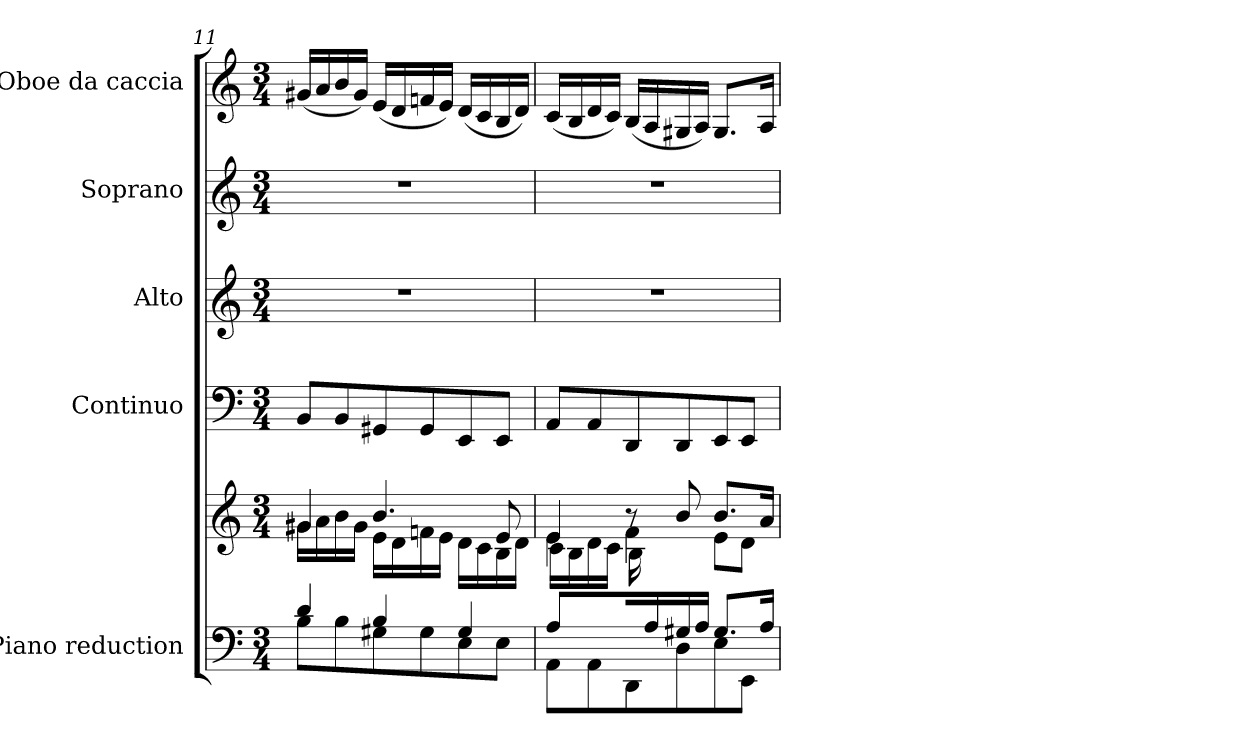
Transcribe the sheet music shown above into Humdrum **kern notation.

**kern	**kern	**kern	**kern	**kern	**kern
*part5	*part5	*part4	*part3	*part2	*part1
*staff6	*staff5	*staff4	*staff3	*staff2	*staff1
*I"Piano reduction	*	*I"Continuo	*I"Alto	*I"Soprano	*I"Oboe da caccia
*I'Pno	*	*	*	*	*I'Ob
*clefF4	*clefG2	*clefF4	*clefG2	*clefG2	*clefG2
*k[]	*k[]	*k[]	*k[]	*k[]	*k[]
*M3/4	*M3/4	*M3/4	*M3/4	*M3/4	*M3/4
=11	=11	=11	=11	=11	=11
*^	*^	*	*	*	*
4d/	8B\L	4g#X/	16g#\LL	8BB/L	2.r	2.r	(<16g#X/LL
.	.	.	16a\	.	.	.	16a/
.	8B\	.	16b\	8BB/	.	.	16b/
.	.	.	16g#\JJ	.	.	.	16g#/JJ)
4B/	8G#X\	4.b/	16e\LL	8GG#X/	.	.	(<16e/LL
.	.	.	16d\	.	.	.	16d/
.	8G#\	.	16fn\	8GG#/	.	.	16fn/
.	.	.	16e\JJ	.	.	.	16e/JJ)
4G#/	8E\	.	16d\LL	8EE/	.	.	(<16d/LL
.	.	.	16c\	.	.	.	16c/
.	8E\J	8e/	16B\	8EE/J	.	.	16B/
.	.	.	16d\JJ	.	.	.	16d/JJ)
=12	=12	=12	=12	=12	=12	=12	=12
*	*	*^	*^	*	*	*	*
4A/	8AA\L	4e/	4e\	16c\LL	4ryy	8AA/L	2.r	2.r	(<16c/LL
.	.	.	.	16B\	.	.	.	.	16B/
.	8AA\	.	.	16d\	.	8AA/	.	.	16d/
.	.	.	.	16c\JJ	.	.	.	.	16c/JJ)
16ryy	8DD\	8r	4f\	2rAyy	16B\LL	8DD/	.	.	(<16B/LL
16A/	.	.	.	.	4..ryy	.	.	.	16A/
16G#X/	8D\	8b/	.	.	.	8DD/	.	.	16G#X/
16A/JJ	.	.	.	.	.	.	.	.	16A/JJ)
8.G#/L	8E\	8.b/L	8e\L	.	.	8EE/	.	.	8.G#/L
.	8EE\J	.	8d\J	.	.	8EE/J	.	.	.
16A/Jk	.	16a/Jk	.	.	.	.	.	.	16A/Jk
*v	*v	*	*	*	*	*	*	*	*
*	*v	*v	*v	*v	*	*	*	*
=	=	=	=	=	=
*-	*-	*-	*-	*-	*-
